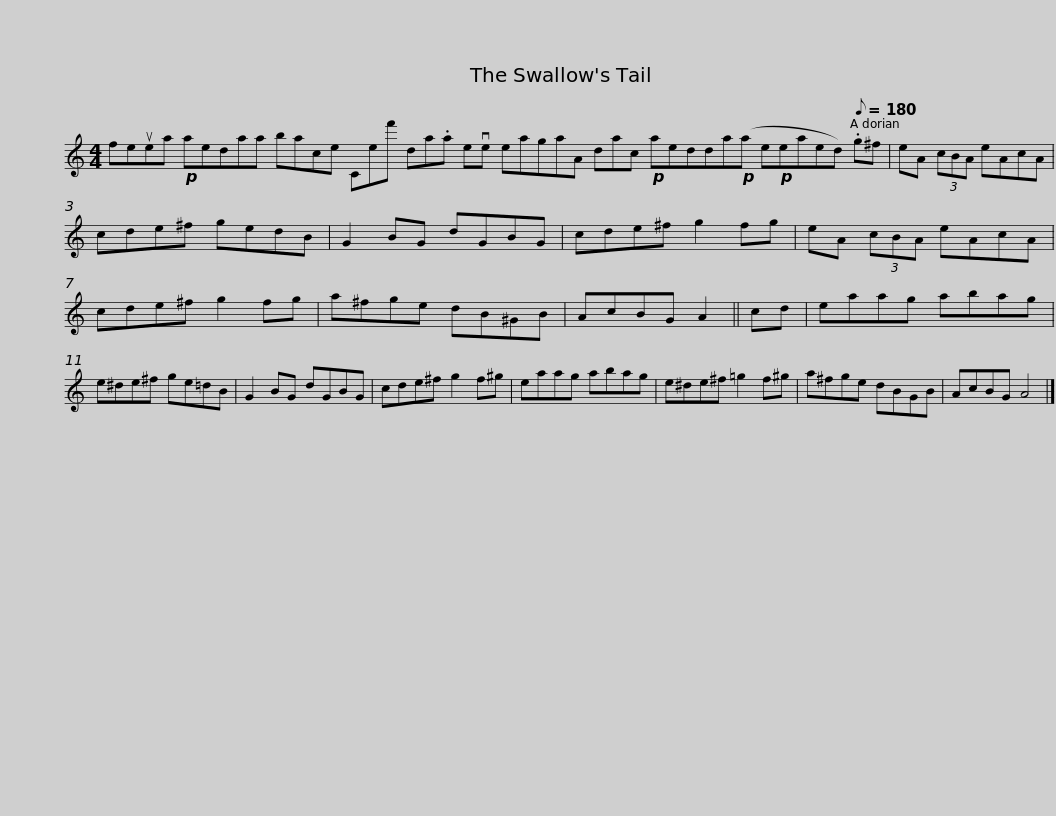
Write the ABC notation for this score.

X:1
L:1/8
M:4/4
I:linebreak $
K:C
V:1 treble
V:1
 feuea!p! aedaa bace Cef' da.a eve eagaA dac!p! aedda!p!(a e!p!eaed)[Q:1/8=180] .g^f |$ eA (3cBA eAcA | cde^f gedB | G2 BG dGBG | cde^f g2 fg | %5
 eA (3cBA eAcA | cde^f g2 fg |$ a^fge dB^GB | AcBG A2 || cd | %10
 eaag abag | e^de^f ge=dB | G2 BG dGBG |$ cde^f g2 f^g | eaag abag | %15
 e^de^f =g2 f^g | a^fge dBGB | AcBG A4 |] %18
